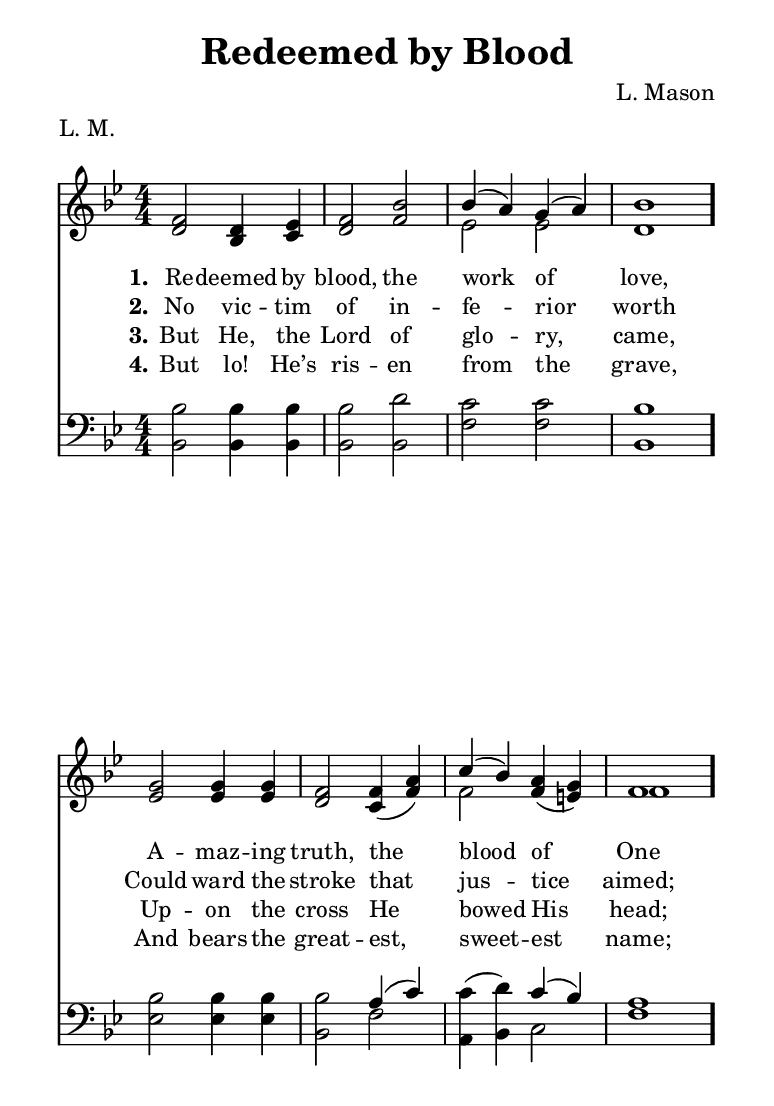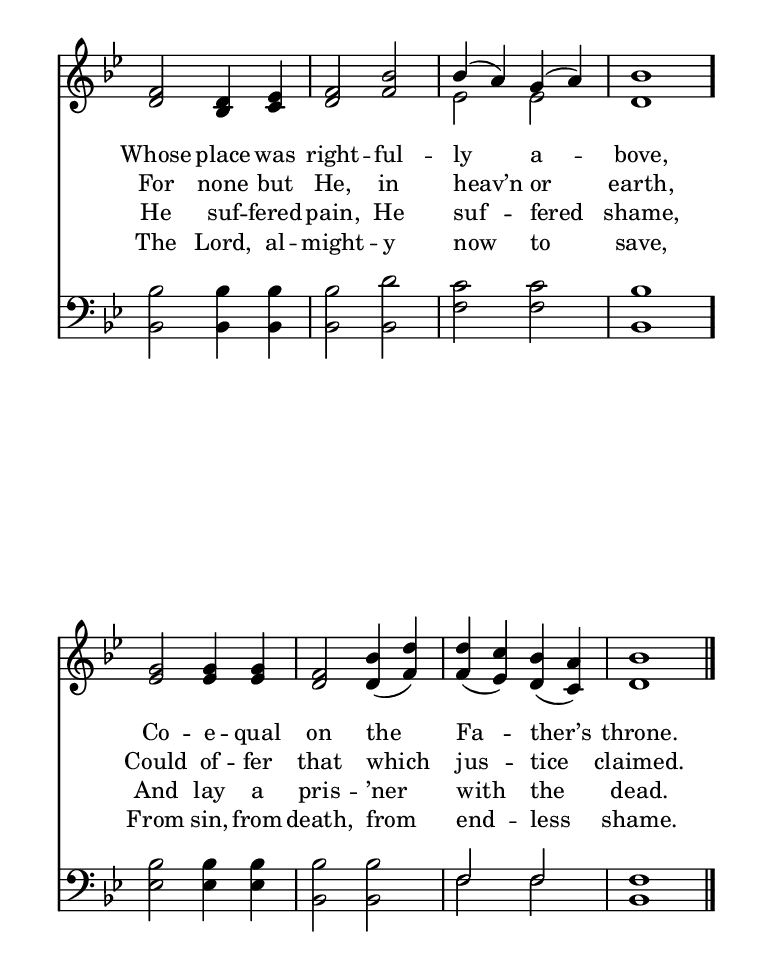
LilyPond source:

\include "common/global.ily"
\paper {
  \include "common/paper.ily"
  ragged-last-bottom = ##t
  systems-per-page = ##f
  system-count = #(cond (is-eogsized 2) (#t #f))
}

\header{
  %gospel
  hymnnumber = "9"
  title = "Redeemed by Blood"
  tunename = "Ernan"
  meter = "L. M."
  poet = ""
  composer = "L. Mason"
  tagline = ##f
}

patternA = { c2 c4 c4 | c2 c2 | c4( c4) c4( c4) | c1 } % Soprano lines 1, 3
patternB = { c2 c4 c4 | c2 c4( c4) | c4( c4) c4( c4) | c1 } % Soprano lines 2, 4 ; Alto line 4 ; Tenor line 2
patternC = { c2 c4 c4 | c2 c2 | c2 c2 | c1 } % Alto lines 1, 3 ; Tenor lines 1, 3, 4 ; Bass lines 1, 3, 4
patternD = { c2 c4 c4 | c2 c4( c4) | c2 c4( c4) | c1 } % Alto line 2
patternE = { c2 c4 c4 | c2 c2 | c4( c4) c2 | c1 } % Bass line 2

global = {
  \include "common/overrides.ily"
  \override Staff.TimeSignature.style = #'numbered
  \time 4/4
  \once \override Score.MetronomeMark.transparent = ##t
  \tempo 4 = 120
  \key bes \major
  \autoBeamOff
}

notesSoprano = {
\global
\relative c' {

  \changePitch \patternA { f d ees | f bes   | bes a g a | bes }
  \changePitch \patternB { g g g   | f f a   | c bes a g | f   }
  \changePitch \patternA { f d ees | f bes   | bes a g a | bes }
  \changePitch \patternB { g g g   | f bes d | d c bes a | bes }
	\bar "|."

}
}

notesAlto = {
\global
\relative e' {

  \changePitch \patternC { d bes c           | d f       | ees ees | d }
  \changePitch \patternD { ees ees ees       | d c f     | f f e   | f }
  \changePitch \patternC { d bes c           | d f       | ees ees | d }
  \changePitch \patternB { ees ees ees d d f | f ees d c | d       }

}
}

notesTenor = {
\global
\relative a {

  \changePitch \patternC { bes bes bes | bes d   | c c       | bes }
  \changePitch \patternB { bes bes bes | bes a c | c d c bes | a   }
  \changePitch \patternC { bes bes bes | bes d   | c c       | bes }
  \changePitch \patternC { bes bes bes | bes bes | f f       | f   }

}
}

notesBass = {
\global
\relative f {

  \changePitch \patternC { bes, bes bes | bes bes | f' f     | bes, }
  \changePitch \patternE { ees ees ees  | bes f'  | a, bes c | f    }
  \changePitch \patternC { bes, bes bes | bes bes | f' f     | bes, }
  \changePitch \patternC { ees ees ees  | bes bes | f' f     | bes, }

}
}

wordsA = \lyricmode {
\set stanza = "1."

  Re -- deemed by blood, the work of love, \bar "."
  A -- maz -- ing truth, the blood of One \bar "." \eogbreak
  Whose place was right -- ful -- ly a -- bove, \bar "."
  Co -- e -- qual on the Fa -- ther’s throne. \bar "."

}

wordsB = \lyricmode {
\set stanza = "2."

  No vic -- tim of in -- fe -- rior worth
  Could ward the stroke that jus -- tice aimed;
  For none but He, in heav’n or earth,
  Could of -- fer that which jus -- tice claimed.
}

wordsC = \lyricmode {
\set stanza = "3."

  But He, the Lord of glo -- ry, came,
  Up -- on the cross He bowed His head;
  He suf -- fered pain, He suf -- fered shame,
  And lay a pris -- ’ner with the dead.

}

wordsD = \lyricmode {
\set stanza = "4."

  But lo! He’s ris -- en from the grave,
  And bears the great -- est, sweet -- est name;
  The Lord, al -- might -- y now to save,
  From sin, from death, from end -- less shame.

}


\score {
  \context ChoirStaff <<
    \context Staff = upper <<
      \set Staff.autoBeaming = ##f
      \set ChoirStaff.systemStartDelimiter = #'SystemStartBar
      \set ChoirStaff.printPartCombineTexts = ##f
      \partcombine #'(2 . 11) \notesSoprano \notesAlto
      \context NullVoice = sopranos { \voiceOne << \notesSoprano >> }
      \context Lyrics = one   \lyricsto sopranos \wordsA
      \context Lyrics = two   \lyricsto sopranos \wordsB
      \context Lyrics = three \lyricsto sopranos \wordsC
      \context Lyrics = four  \lyricsto sopranos \wordsD
    >>
    \context Staff = men <<
      \set Staff.autoBeaming = ##f
      \clef bass
      \set ChoirStaff.printPartCombineTexts = ##f
      \partcombine #'(2 . 11) \notesTenor \notesBass
    >>
  >>
  \layout {
    \include "common/layout.ily"
    \context {
      \Lyrics
      % Compensate for wide lyrics by squashing things a bit
      \override LyricSpace.minimum-distance = #0.3
    }
  }
  #(cond ((ly:get-option 'eog-midi-permitted) #{ \midi{
    \include "common/midi.ily"
  } #}))
}

\version "2.19.49"  % necessary for upgrading to future LilyPond versions.

% vi:set et ts=2 sw=2 ai nocindent syntax=lilypond:
